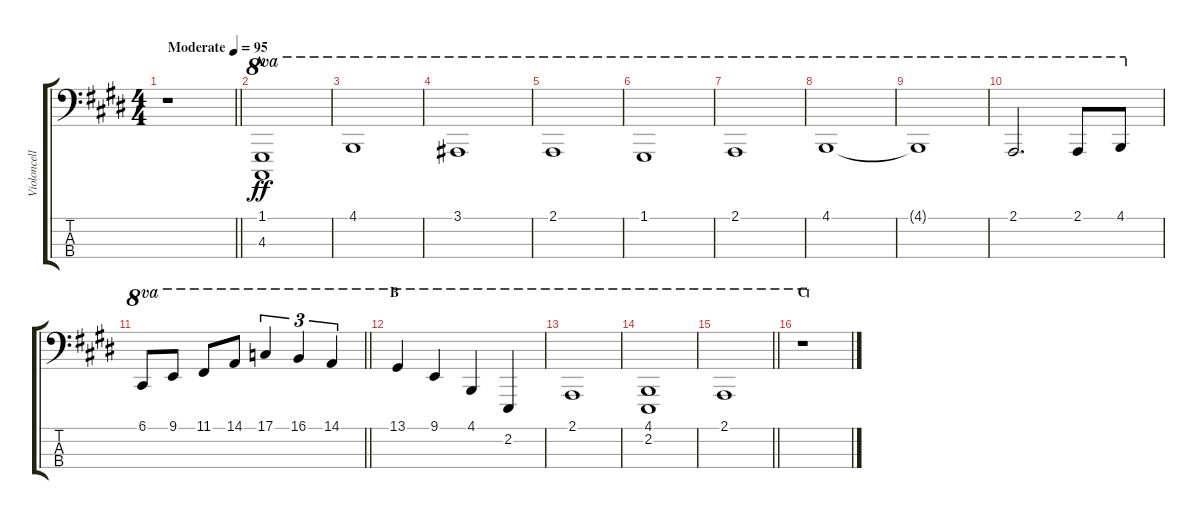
\track ("Violoncello" "Violoncell") {instrument stringensemble1}
\staff {score tabs}
\tuning (G2 D2 A1 E1) {hide}
\ts (4 4)
\tempo (95 "Moderate")
\clef f4
\barLineRight lightlight
\ks e
r.1{dy ff instrument stringensemble1} |
\section ("" "A")
(1.1 4.3).1{ot 8va} |
4.1.1{ot 8va} |
3.1.1{ot 8va} |
2.1.1{ot 8va} |
1.1.1{ot 8va} |
2.1.1{ot 8va} |
4.1.1{ot 8va} |
4.1{t}.1{ot 8va} |
2.1.2{d ot 8va} 2.1.8{ot 8va} 4.1.8{ot 8va} |
\barLineRight lightlight
6.1.8{ot 8va} 9.1.8{ot 8va} 11.1.8{ot 8va} 14.1.8{ot 8va} 17.1.4{tu (3 2) ot 8va} 16.1.4{tu (3 2) ot 8va} 14.1.4{tu (3 2) ot 8va} |
\section ("" "B")
13.1.4{ot 8va} 9.1.4{ot 8va} 4.1.4{ot 8va} 2.2.4{ot 8va} |
2.1.1{ot 8va} |
(4.1 2.2).1{ot 8va} |
\barLineRight lightlight
2.1.1{ot 8va} |
\section ("" "C")
r.1{ot 8va}
